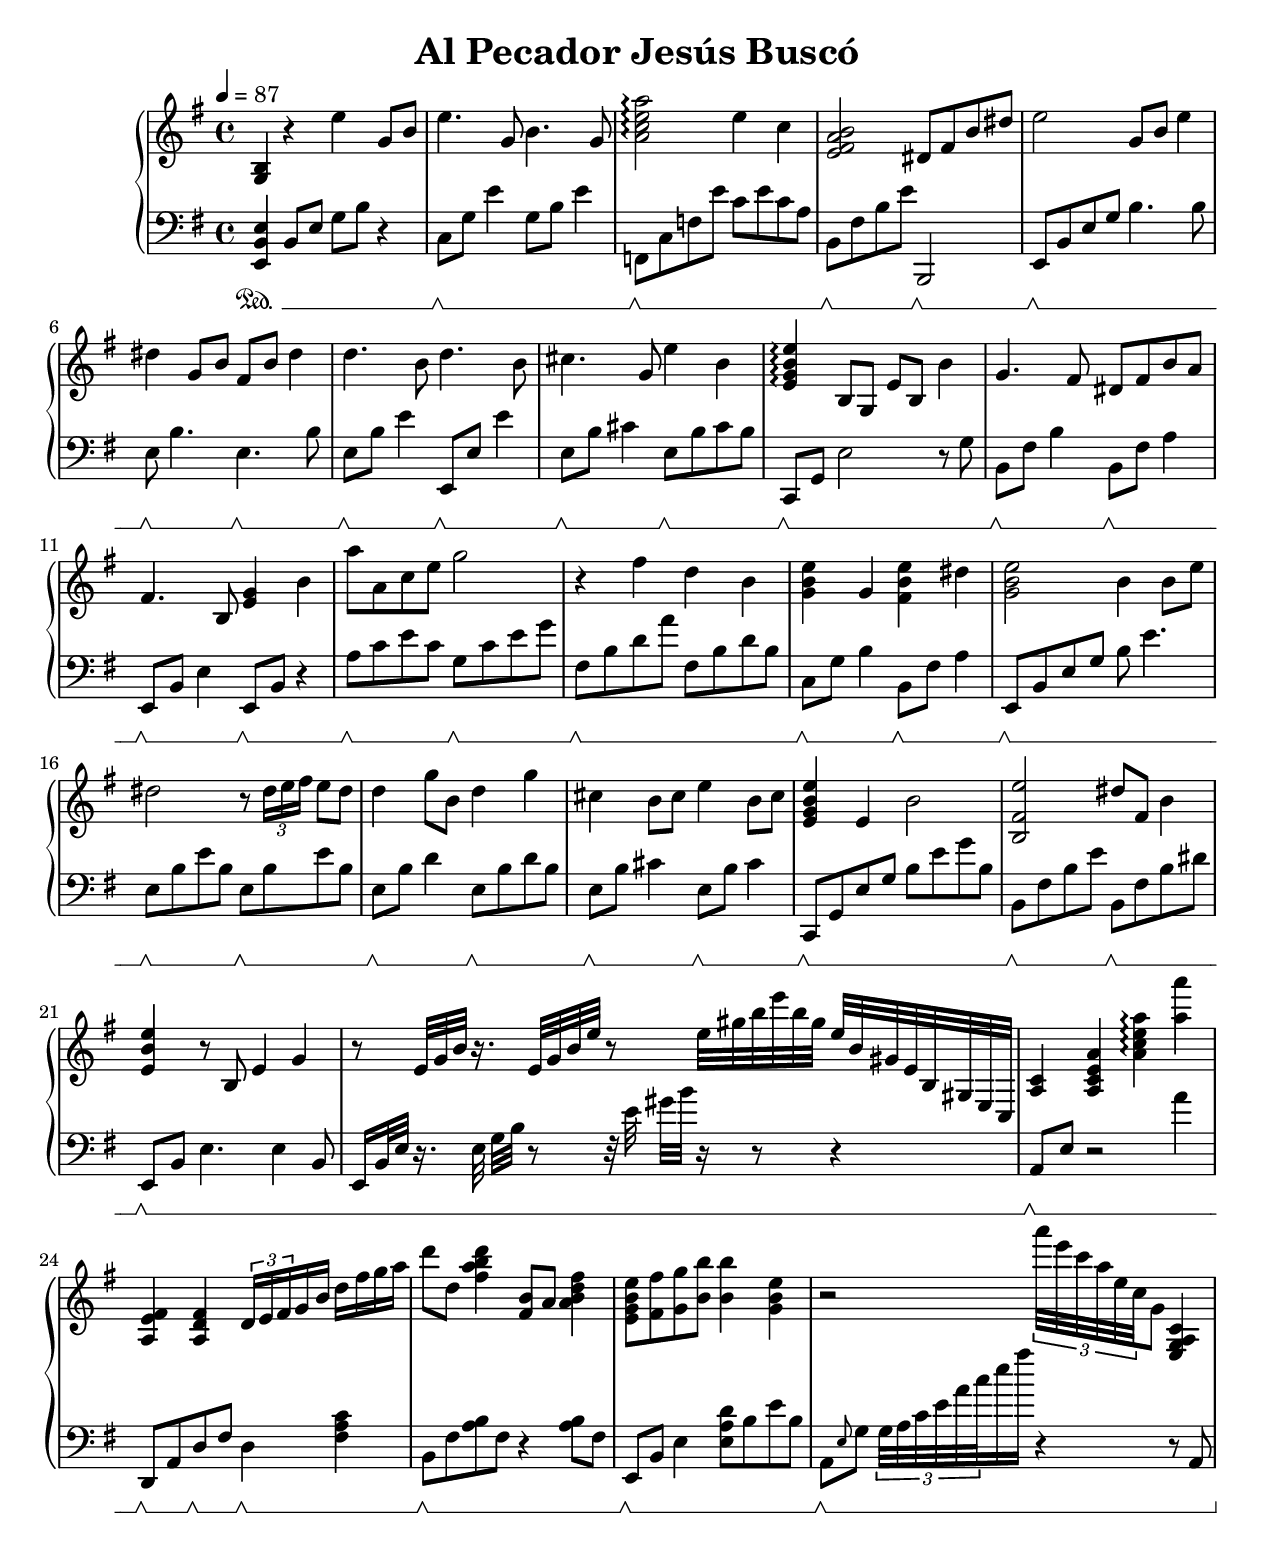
\version "2.14.2"

%\include "first.ly"
%\include "second.ly"
%\include "baritone.ly"
%\include "bass.ly"
pianoUpper = {
  \clef "treble"
  \time 4/4
  \tempo 4 = 87
  \key e \minor

  % intro
  <g b>4 r4 e'' g'8 b' |
  e''4. g'8 b'4. g'8 |
  <a' c'' e'' a''>2\arpeggio e''4 c'' |
  <e' fis' a' b'>2 dis'8 fis' b' dis'' |

  % A
  e''2 g'8 b' e''4 |
  dis''4 g'8 b' fis' b' dis''4 |
  d''4. b'8 d''4. b'8 |
  cis''4. g'8 e''4 b' |
  <e' g' b' e''>4\arpeggio b8 g e' b b'4 |
  g'4. fis'8 dis' fis' b' a' |
  fis'4. b8 <e' g'>4 b' |

  % inter
  a''8 a' c'' e'' g''2 |
  r4 fis'' d'' b' |
  <g' b' e''>4 g' <fis' b' e''>4 dis'' |

  % B
  <g' b' e''>2 b'4 b'8 e'' |
  dis''2 r8 \times 2/3 { dis''16 e'' fis'' } e''8 dis'' |
  d''4 g''8 b' d''4 g''4 |
  cis''4 b'8 cis'' e''4 b'8 cis'' |
  <e' g' b' e''>4 e'4 b'2 |
  <fis' b e''>2 dis''8 fis' b'4 |
  <e' b' e''>4 r8 b e'4 g' |
  r8 e'32 g' b' r16. e'32 g' b' e'' r8 e''32 gis'' b'' e'''32 b'' gis'' e'' b' gis' e' b gis e c |

  % tenors
  <a c'>4 <a c' e' a'> <a' c'' e'' a''>\arpeggio <a'' a'''> |
  <a e' fis'>4 <a d' fis'> \times 2/3 { d'16 e' fis' } g'16 b' d'' fis'' g'' a'' |
  d'''8 d'' <fis'' a'' b'' d'''>4 <fis' b'>8 a' <a' b' d'' fis''>4 |
  <e' g' b' e''>8 <fis' fis''> <g' g''> <b' b''> <b' b''>4 <g' b' e''> |
  r2 \times 2/3 { a'''32 e''' c''' a'' e'' c'' } g'8 <e g a c'>4 |
}

pianoLower = {
  \clef "bass"
  \time 4/4
  \key e \minor

  % intro
  <e, b, e>4\sustainOn b,8 e g b r4 |
  c8\sustainOff\sustainOn g e'4 g8 b e'4 |
  f,8\sustainOff\sustainOn c f e' c' e' c' a |
  b,8\sustainOff\sustainOn fis b e' b,,2\sustainOff\sustainOn |

  % A
  e,8\sustainOff\sustainOn b, e g b4. b8 |
  e8\sustainOff\sustainOn b4. e\sustainOff\sustainOn b8 |
  e8\sustainOff\sustainOn b e'4 e,8\sustainOff\sustainOn e e'4 |
  e8\sustainOff\sustainOn b cis'4 e8\sustainOff\sustainOn b cis' b |
  c,8\sustainOff\sustainOn g, e2 r8 g |
  b,8\sustainOff\sustainOn fis b4 b,8\sustainOff\sustainOn fis a4 |
  e,8\sustainOff\sustainOn b, e4 e,8\sustainOff\sustainOn b, r4 |

  % inter
  a8\sustainOff\sustainOn c' e' c' g\sustainOff\sustainOn c' e' g' |
  fis8\sustainOff\sustainOn b d' a' fis b d' b |
  c8\sustainOff\sustainOn g b4 b,8\sustainOff\sustainOn fis a4 |

  % B
  e,8\sustainOff\sustainOn b, e g b e'4. |
  e8\sustainOff\sustainOn b e' b e\sustainOff\sustainOn b e' b |
  e8\sustainOff\sustainOn b d'4 e8\sustainOff\sustainOn b d' b |
  e8\sustainOff\sustainOn b cis'4 e8\sustainOff\sustainOn b cis'4 |
  c,8\sustainOff\sustainOn g, e g b e' g' b |
  b,8\sustainOff\sustainOn fis b e' b,\sustainOff\sustainOn fis b dis' |
  e,8\sustainOff\sustainOn b, e4. e4 b,8 |
  e,16 b,32 e  r16. e32 g b r8 r32 e'32 gis' b' r16 r8 r4 |

  % tenors
  a,8\sustainOff\sustainOn e8 r2 a'4 |
  d,8\sustainOff\sustainOn a, d\sustainOff\sustainOn fis d4\sustainOff\sustainOn <fis a c'> |
  b,8\sustainOff\sustainOn fis <a b> fis r4 <a b>8 fis |
  e,8\sustainOff\sustainOn b, e4 <e a d'>8 b e' b |
  a,8\sustainOff\sustainOn \grace { e } g \times 2/3 { g32 a c' e'32 a' c'' } e''16 a'' r4 r8 a,8 |
}


#(set-default-paper-size "letter")

\header {
  title = "Al Pecador Jesús Buscó"
}

%showLastLength = R1*2
\score {
  <<
  \new PianoStaff <<
    \set PianoStaff.connectArpeggios = ##t
    \new Staff = "up" {
      \pianoUpper
    }

    \new Staff = "down" {
      \set Staff.pedalSustainStyle = #'mixed
      \pianoLower
    }
  >>
>>

  \layout {}
  \midi {}
}